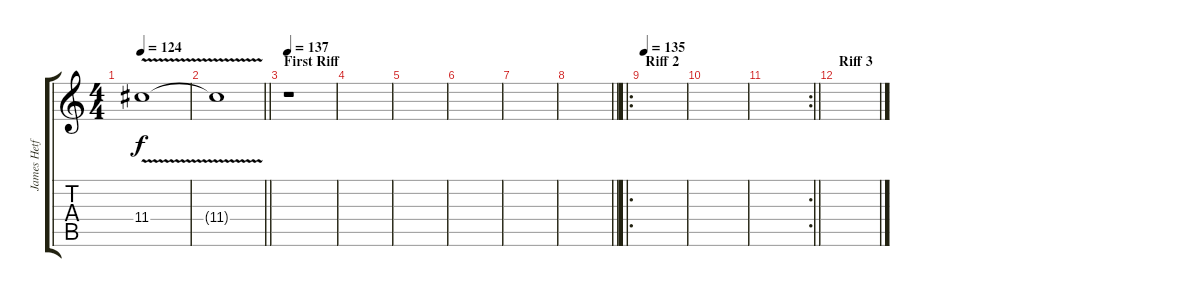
\track ("James Hetfield Clean" "James Hetf") {instrument electricguitarclean}
\staff {score tabs}
\tuning (E4 B3 G3 D3 A2 E2) {hide}
\ts (4 4)
\tempo 124
\clef g2
\ks c
11.4{v}.1{dy f} |
\barLineRight lightlight
11.4{t}.1 |
\section ("" "First Riff")
\tempo 137
r.1 |
|
|
|
|
\barLineRight lightlight
|
\ro
\section ("" "Riff 2")
\tempo 135
|
|
\rc 2
\barLineRight lightlight
|
\section ("" "Riff 3")
